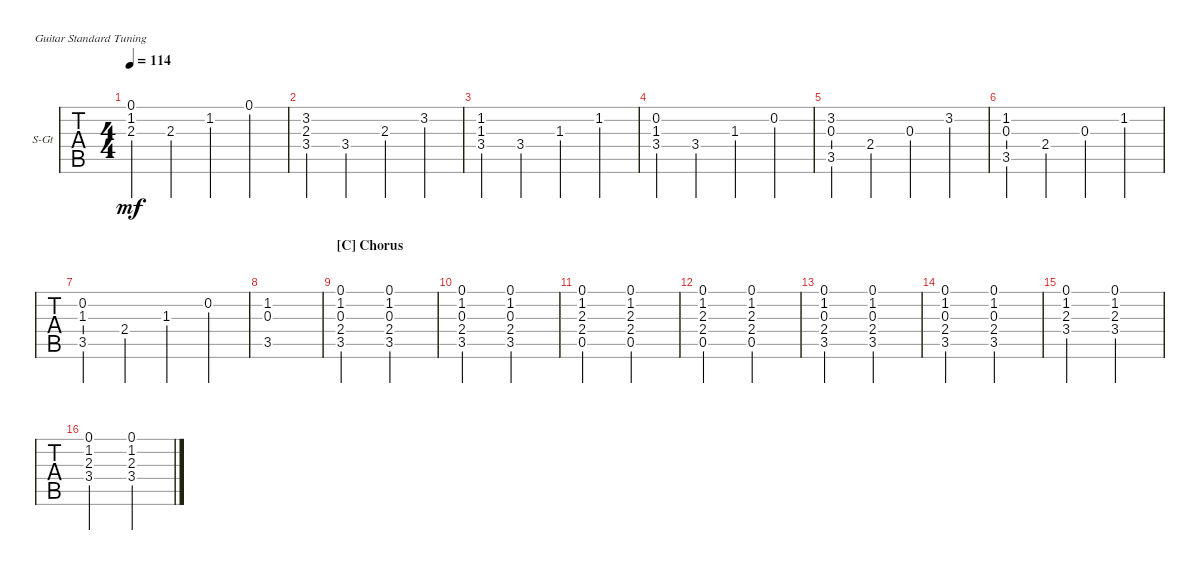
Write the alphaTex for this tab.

\defaultSystemsLayout 4
\bracketExtendMode groupsimilarinstruments
\firstSystemTrackNameOrientation horizontal
\otherSystemsTrackNameOrientation horizontal
\track ("Steel Guitar" "S-Gt") {instrument acousticguitarsteel}
\staff {tabs}
\tuning (E4 B3 G3 D3 A2 E2)
\ts (4 4)
\tempo 114
\clef g2
\ks c
(0.1 1.2 2.3).4{dy mf} 2.3.4 1.2.4 0.1.4 |
(2.3 3.2 3.4).4{lyrics (0 "") lyrics (1 "") lyrics (2 "") lyrics (3 "") lyrics (4 "")} 3.4.4{lyrics (0 "") lyrics (1 "") lyrics (2 "") lyrics (3 "") lyrics (4 "")} 2.3.4{lyrics (0 "") lyrics (1 "") lyrics (2 "") lyrics (3 "") lyrics (4 "")} 3.2.4{lyrics (0 "") lyrics (1 "") lyrics (2 "") lyrics (3 "") lyrics (4 "")} |
(1.2 1.3 3.4).4{lyrics (0 "") lyrics (1 "") lyrics (2 "") lyrics (3 "") lyrics (4 "")} 3.4.4{lyrics (0 "") lyrics (1 "") lyrics (2 "") lyrics (3 "") lyrics (4 "")} 1.3.4{lyrics (0 "") lyrics (1 "") lyrics (2 "") lyrics (3 "") lyrics (4 "")} 1.2.4{lyrics (0 "") lyrics (1 "") lyrics (2 "") lyrics (3 "") lyrics (4 "")} |
(3.4 0.2 1.3).4{lyrics (0 "") lyrics (1 "") lyrics (2 "") lyrics (3 "") lyrics (4 "")} 3.4.4{lyrics (0 "") lyrics (1 "") lyrics (2 "") lyrics (3 "") lyrics (4 "")} 1.3.4{lyrics (0 "") lyrics (1 "") lyrics (2 "") lyrics (3 "") lyrics (4 "")} 0.2.4{lyrics (0 "") lyrics (1 "") lyrics (2 "") lyrics (3 "") lyrics (4 "")} |
(3.2 0.3 3.5).4{lyrics (0 "") lyrics (1 "") lyrics (2 "") lyrics (3 "") lyrics (4 "")} 2.4.4{lyrics (0 "") lyrics (1 "") lyrics (2 "") lyrics (3 "") lyrics (4 "")} 0.3.4{lyrics (0 "") lyrics (1 "") lyrics (2 "") lyrics (3 "") lyrics (4 "")} 3.2.4{lyrics (0 "") lyrics (1 "") lyrics (2 "") lyrics (3 "") lyrics (4 "")} |
(1.2 0.3 3.5).4{lyrics (0 "") lyrics (1 "") lyrics (2 "") lyrics (3 "") lyrics (4 "")} 2.4.4{lyrics (0 "") lyrics (1 "") lyrics (2 "") lyrics (3 "") lyrics (4 "")} 0.3.4{lyrics (0 "") lyrics (1 "") lyrics (2 "") lyrics (3 "") lyrics (4 "")} 1.2.4{lyrics (0 "") lyrics (1 "") lyrics (2 "") lyrics (3 "") lyrics (4 "")} |
(0.2 1.3 3.5).4{lyrics (0 "") lyrics (1 "") lyrics (2 "") lyrics (3 "") lyrics (4 "")} 2.4.4{lyrics (0 "") lyrics (1 "") lyrics (2 "") lyrics (3 "") lyrics (4 "")} 1.3.4{lyrics (0 "") lyrics (1 "") lyrics (2 "") lyrics (3 "") lyrics (4 "")} 0.2.4{lyrics (0 "") lyrics (1 "") lyrics (2 "") lyrics (3 "") lyrics (4 "")} |
(1.2 0.3 3.5).1{lyrics (0 "") lyrics (1 "") lyrics (2 "") lyrics (3 "") lyrics (4 "")} |
\section ("C" "Chorus")
(0.1 1.2 0.3 3.5 2.4).2{lyrics (0 "") lyrics (1 "") lyrics (2 "") lyrics (3 "") lyrics (4 "")} (0.1 1.2 0.3 3.5 2.4).2{lyrics (0 "") lyrics (1 "") lyrics (2 "") lyrics (3 "") lyrics (4 "")} |
(0.1 1.2 0.3 3.5 2.4).2{lyrics (0 "") lyrics (1 "") lyrics (2 "") lyrics (3 "") lyrics (4 "")} (0.1 1.2 0.3 3.5 2.4).2{lyrics (0 "") lyrics (1 "") lyrics (2 "") lyrics (3 "") lyrics (4 "")} |
(0.1 1.2 2.3 2.4 0.5).2 (0.1 1.2 2.3 2.4 0.5).2 |
(0.1 1.2 2.3 2.4 0.5).2 (0.1 1.2 2.3 2.4 0.5).2 |
(0.1 1.2 0.3 3.5 2.4).2 (0.1 1.2 0.3 3.5 2.4).2 |
(0.1 1.2 0.3 3.5 2.4).2 (0.1 1.2 0.3 3.5 2.4).2 |
(0.1 1.2 2.3 3.4).2 (0.1 1.2 2.3 3.4).2 |
(0.1 1.2 2.3 3.4).2{lyrics (0 "") lyrics (1 "") lyrics (2 "") lyrics (3 "") lyrics (4 "")} (0.1 1.2 2.3 3.4).2{lyrics (0 "") lyrics (1 "") lyrics (2 "") lyrics (3 "") lyrics (4 "")}
